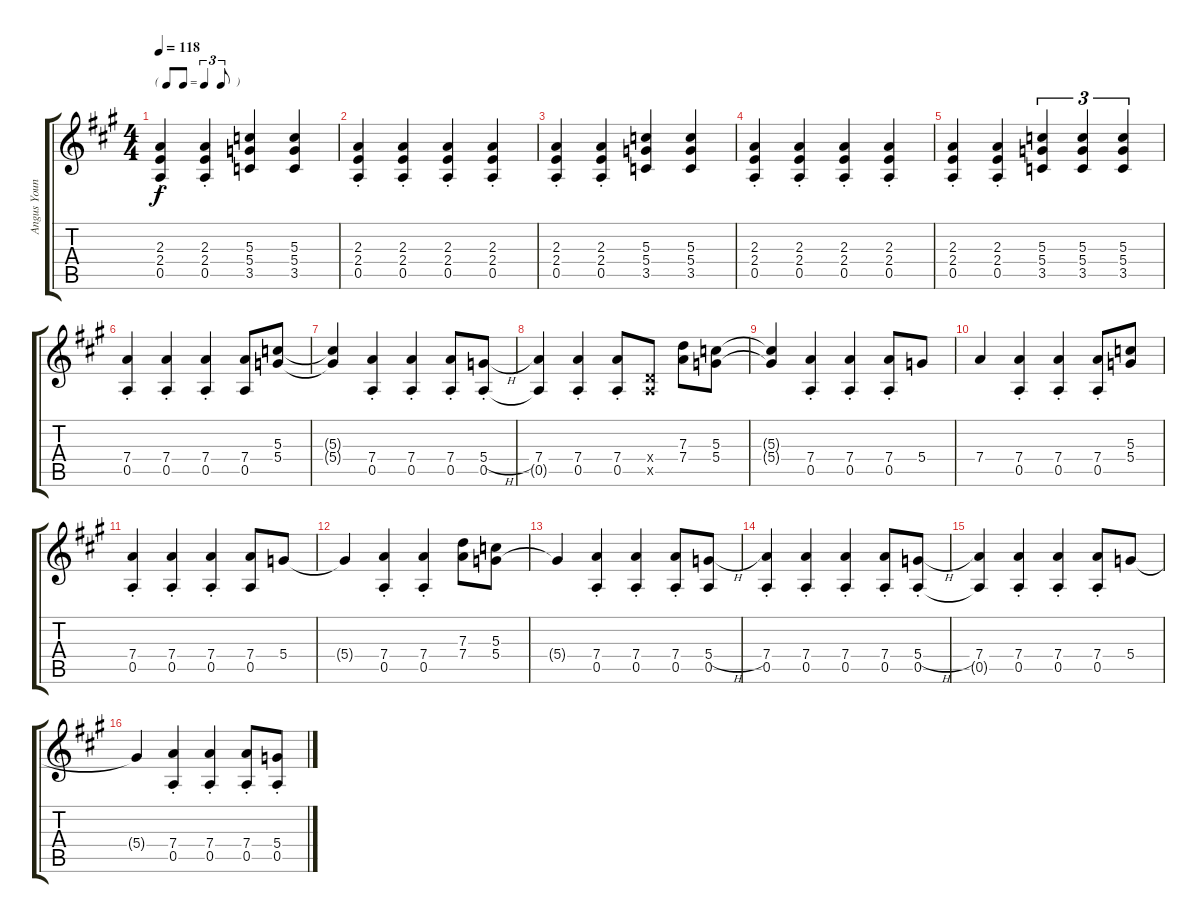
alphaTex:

\track ("Angus Young " "Angus Youn") {instrument overdrivenguitar}
\staff {score tabs}
\tuning (E4 B3 G3 D3 A2 E2) {hide}
\ts (4 4)
\tf triplet8th
\tempo 118
\clef g2
\ks a
(2.3{st} 2.4{st} 0.5{st}).4{dy f} (2.3{st} 2.4{st} 0.5{st}).4 (5.3 5.4 3.5).4 (5.3 5.4 3.5).4 |
(2.3{st} 2.4{st} 0.5{st}).4 (2.3{st} 2.4{st} 0.5{st}).4 (2.3{st} 2.4{st} 0.5{st}).4 (2.3{st} 2.4{st} 0.5{st}).4 |
(2.3{st} 2.4{st} 0.5{st}).4 (2.3{st} 2.4{st} 0.5{st}).4 (5.3 5.4 3.5).4 (5.3 5.4 3.5).4 |
(2.3{st} 2.4{st} 0.5{st}).4 (2.3{st} 2.4{st} 0.5{st}).4 (2.3{st} 2.4{st} 0.5{st}).4 (2.3{st} 2.4{st} 0.5{st}).4 |
(2.3{st} 2.4{st} 0.5{st}).4 (2.3{st} 2.4{st} 0.5{st}).4 (5.3 5.4 3.5).4{tu (3 2)} (5.3 5.4 3.5).4{tu (3 2)} (5.3 5.4 3.5).4{tu (3 2)} |
(7.4{st} 0.5{st}).4 (7.4{st} 0.5{st}).4 (7.4{st} 0.5{st}).4 (7.4 0.5).8 (5.3 5.4).8 |
(5.3{t} 5.4{t}).4 (7.4{st} 0.5{st}).4 (7.4{st} 0.5{st}).4 (7.4 0.5{st}).8 (5.4{h} 0.5{st}).8 |
(7.4 0.5{t}).4 (7.4{st} 0.5{st}).4 (7.4{st} 0.5{st}).8 (0.4{x} 0.5{x}).8 (7.3 7.4).8 (5.3 5.4).8 |
(5.3{t} 5.4{t}).4 (7.4{st} 0.5{st}).4 (7.4{st} 0.5{st}).4 (7.4{st} 0.5{st}).8 5.4.8 |
7.4.4 (7.4{st} 0.5{st}).4 (7.4{st} 0.5{st}).4 (7.4 0.5{st}).8 (5.3 5.4).8 |
(7.4{st} 0.5{st}).4 (7.4{st} 0.5{st}).4 (7.4{st} 0.5{st}).4 (7.4 0.5).8 5.4.8 |
5.4{t}.4 (7.4{st} 0.5{st}).4 (7.4{st} 0.5{st}).4 (7.3 7.4).8 (5.3 5.4).8 |
5.4{t}.4 (7.4{st} 0.5{st}).4 (7.4{st} 0.5{st}).4 (7.4{st} 0.5{st}).8 (5.4{h} 0.5).8 |
(7.4 0.5{st}).4 (7.4{st} 0.5{st}).4 (7.4{st} 0.5{st}).4 (7.4{st} 0.5{st}).8 (5.4{h} 0.5{st}).8 |
(7.4 0.5{t}).4 (7.4{st} 0.5{st}).4 (7.4{st} 0.5{st}).4 (7.4 0.5{st}).8 5.4.8 |
5.4{t}.4 (7.4{st} 0.5{st}).4 (7.4{st} 0.5{st}).4 (7.4 0.5{st}).8 (5.4{h} 0.5{st}).8
